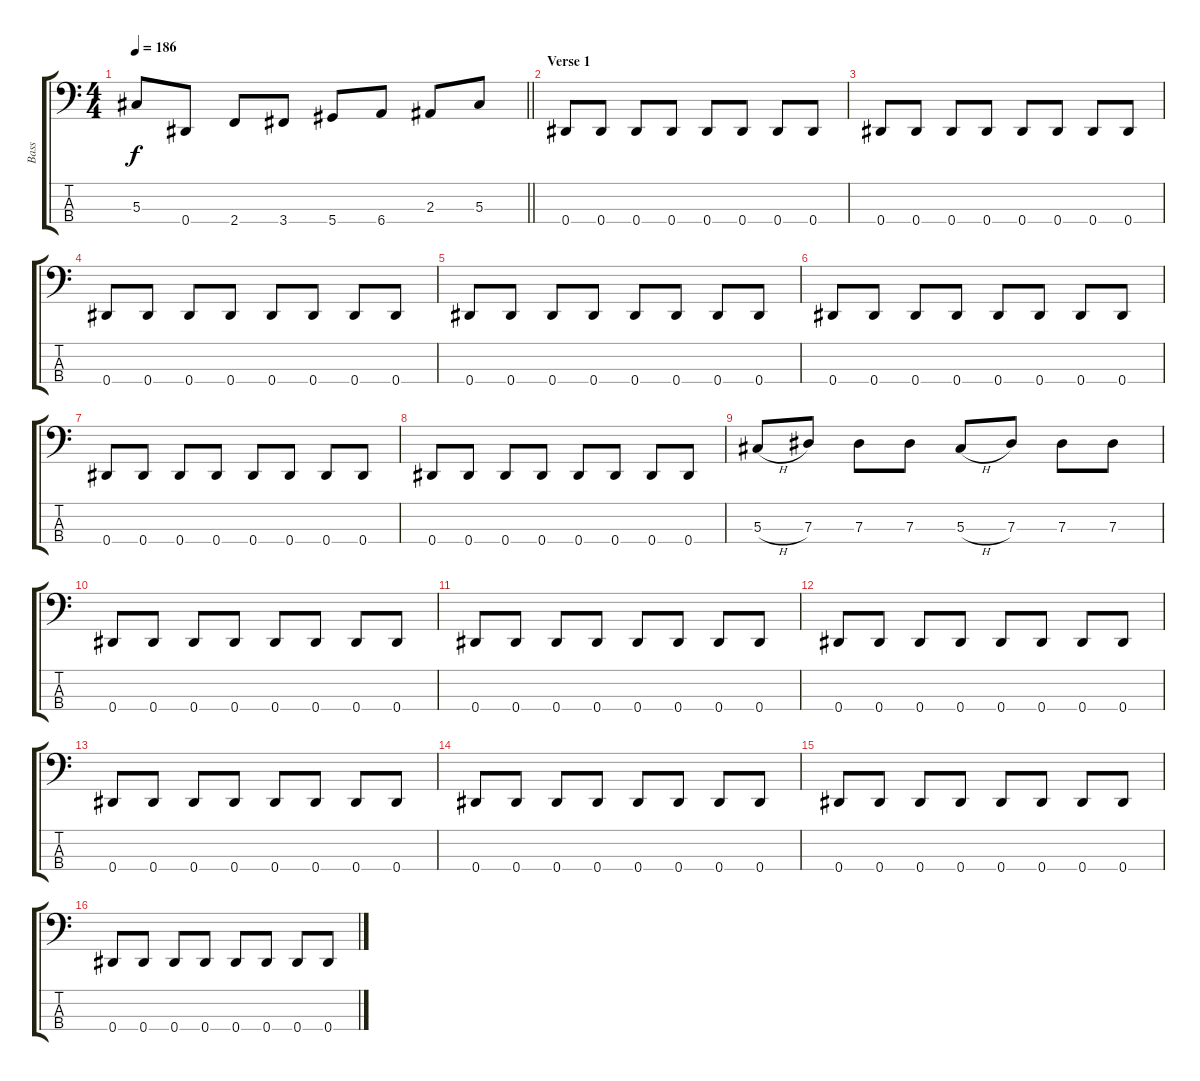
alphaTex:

\track ("Bass" "Bass") {instrument electricbassfinger}
\staff {score tabs}
\tuning (Gb2 Db2 Ab1 Eb1) {hide}
\ts (4 4)
\tempo 186
\clef f4
\barLineRight lightlight
\ks c
5.3.8{dy f} 0.4.8 2.4.8 3.4.8 5.4.8 6.4.8 2.3.8 5.3.8 |
\section ("" "Verse 1")
0.4.8 0.4.8 0.4.8 0.4.8 0.4.8 0.4.8 0.4.8 0.4.8 |
0.4.8 0.4.8 0.4.8 0.4.8 0.4.8 0.4.8 0.4.8 0.4.8 |
0.4.8 0.4.8 0.4.8 0.4.8 0.4.8 0.4.8 0.4.8 0.4.8 |
0.4.8 0.4.8 0.4.8 0.4.8 0.4.8 0.4.8 0.4.8 0.4.8 |
0.4.8 0.4.8 0.4.8 0.4.8 0.4.8 0.4.8 0.4.8 0.4.8 |
0.4.8 0.4.8 0.4.8 0.4.8 0.4.8 0.4.8 0.4.8 0.4.8 |
0.4.8 0.4.8 0.4.8 0.4.8 0.4.8 0.4.8 0.4.8 0.4.8 |
5.3{h}.8 7.3.8 7.3.8 7.3.8 5.3{h}.8 7.3.8 7.3.8 7.3.8 |
0.4.8 0.4.8 0.4.8 0.4.8 0.4.8 0.4.8 0.4.8 0.4.8 |
0.4.8 0.4.8 0.4.8 0.4.8 0.4.8 0.4.8 0.4.8 0.4.8 |
0.4.8 0.4.8 0.4.8 0.4.8 0.4.8 0.4.8 0.4.8 0.4.8 |
0.4.8 0.4.8 0.4.8 0.4.8 0.4.8 0.4.8 0.4.8 0.4.8 |
0.4.8 0.4.8 0.4.8 0.4.8 0.4.8 0.4.8 0.4.8 0.4.8 |
0.4.8 0.4.8 0.4.8 0.4.8 0.4.8 0.4.8 0.4.8 0.4.8 |
0.4.8 0.4.8 0.4.8 0.4.8 0.4.8 0.4.8 0.4.8 0.4.8
